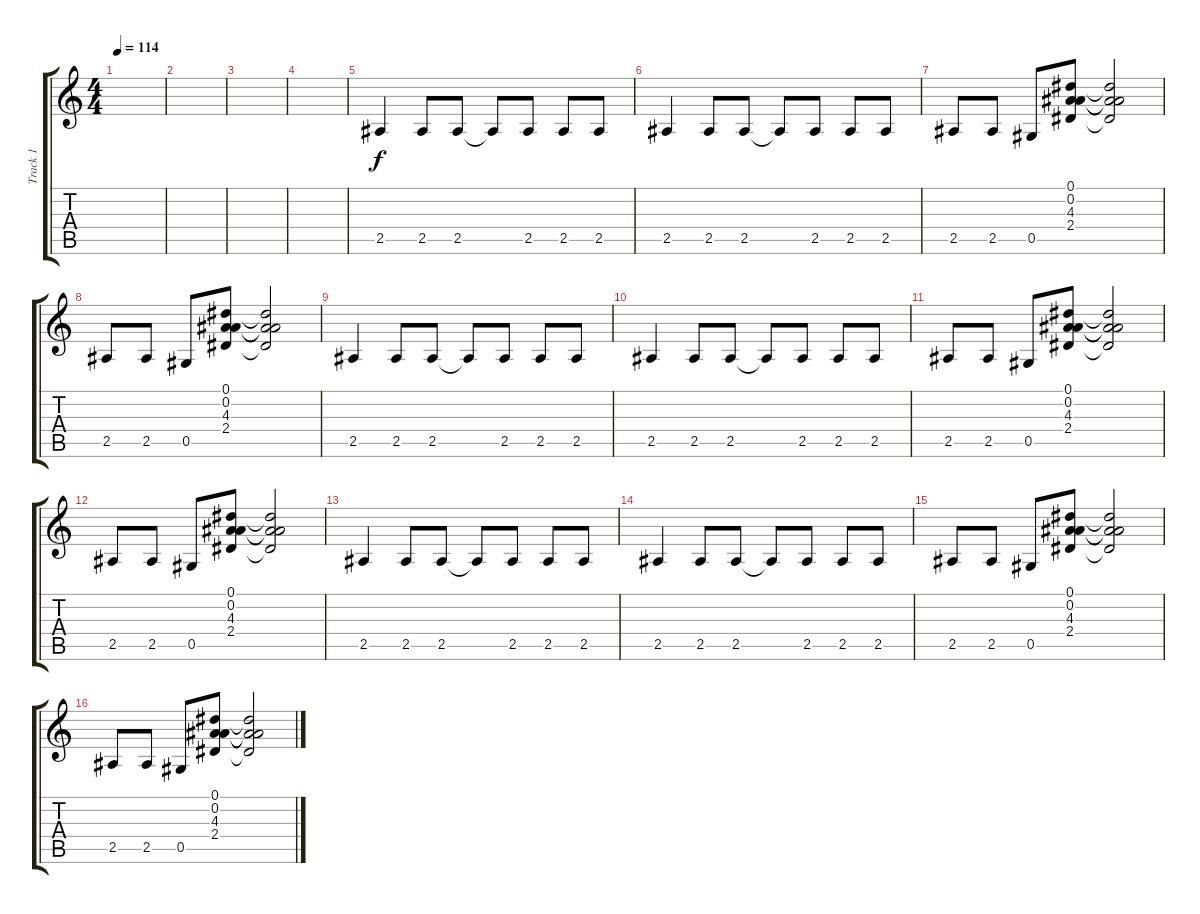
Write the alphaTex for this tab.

\track ("Track 1" "Track 1") {instrument distortionguitar}
\staff {score tabs}
\tuning (Eb4 Bb3 Gb3 Db3 Ab2 Eb2) {hide}
\ts (4 4)
\tempo 114
\clef g2
\ks c
|
|
|
|
2.5.4 2.5.8 2.5.8 2.5{t}.8 2.5.8 2.5.8 2.5.8 |
2.5.4 2.5.8 2.5.8 2.5{t}.8 2.5.8 2.5.8 2.5.8 |
2.5.8 2.5.8 0.5.8 (0.1 0.2 4.3 2.4).8 (0.1{t} 0.2{t} 4.3{t} 2.4{t}).2 |
2.5.8 2.5.8 0.5.8 (0.1 0.2 4.3 2.4).8 (0.1{t} 0.2{t} 4.3{t} 2.4{t}).2 |
2.5.4 2.5.8 2.5.8 2.5{t}.8 2.5.8 2.5.8 2.5.8 |
2.5.4 2.5.8 2.5.8 2.5{t}.8 2.5.8 2.5.8 2.5.8 |
2.5.8 2.5.8 0.5.8 (0.1 0.2 4.3 2.4).8 (0.1{t} 0.2{t} 4.3{t} 2.4{t}).2 |
2.5.8 2.5.8 0.5.8 (0.1 0.2 4.3 2.4).8 (0.1{t} 0.2{t} 4.3{t} 2.4{t}).2 |
2.5.4 2.5.8 2.5.8 2.5{t}.8 2.5.8 2.5.8 2.5.8 |
2.5.4 2.5.8 2.5.8 2.5{t}.8 2.5.8 2.5.8 2.5.8 |
2.5.8 2.5.8 0.5.8 (0.1 0.2 4.3 2.4).8 (0.1{t} 0.2{t} 4.3{t} 2.4{t}).2 |
2.5.8 2.5.8 0.5.8 (0.1 0.2 4.3 2.4).8 (0.1{t} 0.2{t} 4.3{t} 2.4{t}).2
